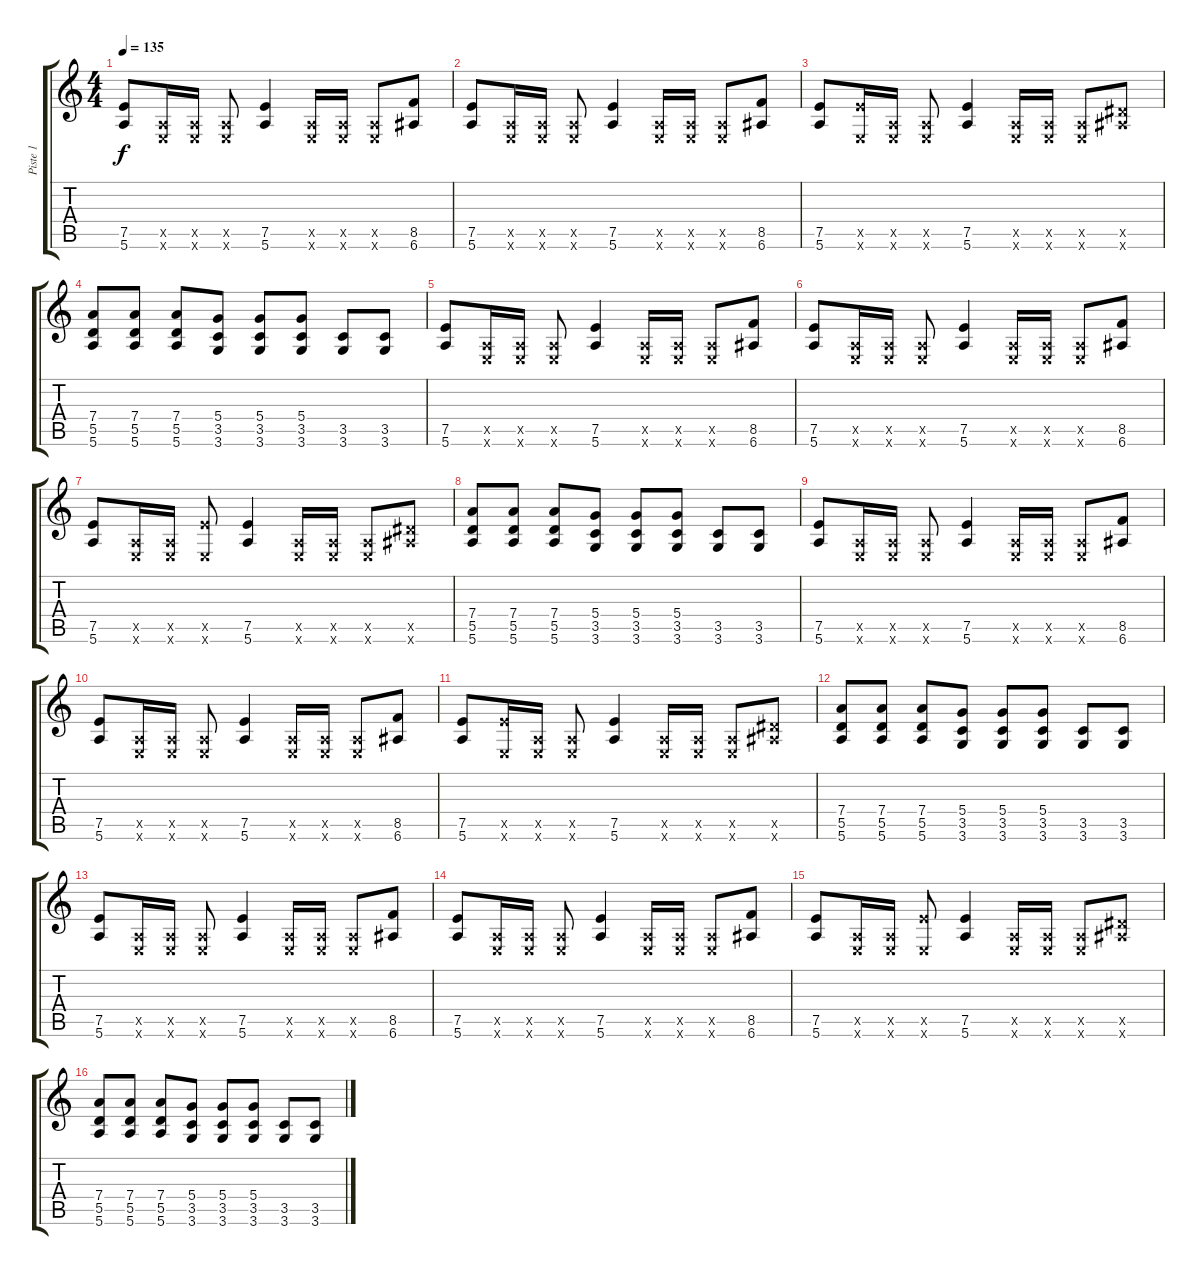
\track ("Piste 1" "Piste 1") {instrument distortionguitar}
\staff {score tabs}
\tuning (E4 B3 G3 D3 A2 E2) {hide}
\ts (4 4)
\tempo 135
\clef g2
\ks c
(7.5 5.6).8{dy f instrument distortionguitar} (0.5{x} 0.6{x}).16 (0.5{x} 0.6{x}).16 (0.5{x} 0.6{x}).8 (7.5 5.6).4 (0.5{x} 0.6{x}).16 (0.5{x} 0.6{x}).16 (0.5{x} 0.6{x}).8 (8.5 6.6).8 |
(7.5 5.6).8 (0.5{x} 0.6{x}).16 (0.5{x} 0.6{x}).16 (0.5{x} 0.6{x}).8 (7.5 5.6).4 (0.5{x} 0.6{x}).16 (0.5{x} 0.6{x}).16 (0.5{x} 0.6{x}).8 (8.5 6.6).8 |
(7.5 5.6).8 (7.5{x} 0.6{x}).16 (0.5{x} 0.6{x}).16 (0.5{x} 0.6{x}).8 (7.5 5.6).4 (0.5{x} 0.6{x}).16 (0.5{x} 0.6{x}).16 (0.5{x} 0.6{x}).8 (6.5{x} 6.6{x}).8 |
(7.4 5.5 5.6).8 (7.4 5.5 5.6).8 (7.4 5.5 5.6).8 (5.4 3.5 3.6).8 (5.4 3.5 3.6).8 (5.4 3.5 3.6).8 (3.5 3.6).8 (3.5 3.6).8 |
(7.5 5.6).8 (0.5{x} 0.6{x}).16 (0.5{x} 0.6{x}).16 (0.5{x} 0.6{x}).8 (7.5 5.6).4 (0.5{x} 0.6{x}).16 (0.5{x} 0.6{x}).16 (0.5{x} 0.6{x}).8 (8.5 6.6).8 |
(7.5 5.6).8 (0.5{x} 0.6{x}).16 (0.5{x} 0.6{x}).16 (0.5{x} 0.6{x}).8 (7.5 5.6).4 (0.5{x} 0.6{x}).16 (0.5{x} 0.6{x}).16 (0.5{x} 0.6{x}).8 (8.5 6.6).8 |
(7.5 5.6).8 (0.5{x} 0.6{x}).16 (0.5{x} 0.6{x}).16 (7.5{x} 0.6{x}).8 (7.5 5.6).4 (0.5{x} 0.6{x}).16 (0.5{x} 0.6{x}).16 (0.5{x} 0.6{x}).8 (6.5{x} 6.6{x}).8 |
(7.4 5.5 5.6).8 (7.4 5.5 5.6).8 (7.4 5.5 5.6).8 (5.4 3.5 3.6).8 (5.4 3.5 3.6).8 (5.4 3.5 3.6).8 (3.5 3.6).8 (3.5 3.6).8 |
(7.5 5.6).8 (0.5{x} 0.6{x}).16 (0.5{x} 0.6{x}).16 (0.5{x} 0.6{x}).8 (7.5 5.6).4 (0.5{x} 0.6{x}).16 (0.5{x} 0.6{x}).16 (0.5{x} 0.6{x}).8 (8.5 6.6).8 |
(7.5 5.6).8 (0.5{x} 0.6{x}).16 (0.5{x} 0.6{x}).16 (0.5{x} 0.6{x}).8 (7.5 5.6).4 (0.5{x} 0.6{x}).16 (0.5{x} 0.6{x}).16 (0.5{x} 0.6{x}).8 (8.5 6.6).8 |
(7.5 5.6).8 (7.5{x} 0.6{x}).16 (0.5{x} 0.6{x}).16 (0.5{x} 0.6{x}).8 (7.5 5.6).4 (0.5{x} 0.6{x}).16 (0.5{x} 0.6{x}).16 (0.5{x} 0.6{x}).8 (6.5{x} 6.6{x}).8 |
(7.4 5.5 5.6).8 (7.4 5.5 5.6).8 (7.4 5.5 5.6).8 (5.4 3.5 3.6).8 (5.4 3.5 3.6).8 (5.4 3.5 3.6).8 (3.5 3.6).8 (3.5 3.6).8 |
(7.5 5.6).8 (0.5{x} 0.6{x}).16 (0.5{x} 0.6{x}).16 (0.5{x} 0.6{x}).8 (7.5 5.6).4 (0.5{x} 0.6{x}).16 (0.5{x} 0.6{x}).16 (0.5{x} 0.6{x}).8 (8.5 6.6).8 |
(7.5 5.6).8 (0.5{x} 0.6{x}).16 (0.5{x} 0.6{x}).16 (0.5{x} 0.6{x}).8 (7.5 5.6).4 (0.5{x} 0.6{x}).16 (0.5{x} 0.6{x}).16 (0.5{x} 0.6{x}).8 (8.5 6.6).8 |
(7.5 5.6).8 (0.5{x} 0.6{x}).16 (0.5{x} 0.6{x}).16 (7.5{x} 0.6{x}).8 (7.5 5.6).4 (0.5{x} 0.6{x}).16 (0.5{x} 0.6{x}).16 (0.5{x} 0.6{x}).8 (6.5{x} 6.6{x}).8 |
(7.4 5.5 5.6).8 (7.4 5.5 5.6).8 (7.4 5.5 5.6).8 (5.4 3.5 3.6).8 (5.4 3.5 3.6).8 (5.4 3.5 3.6).8 (3.5 3.6).8 (3.5 3.6).8
